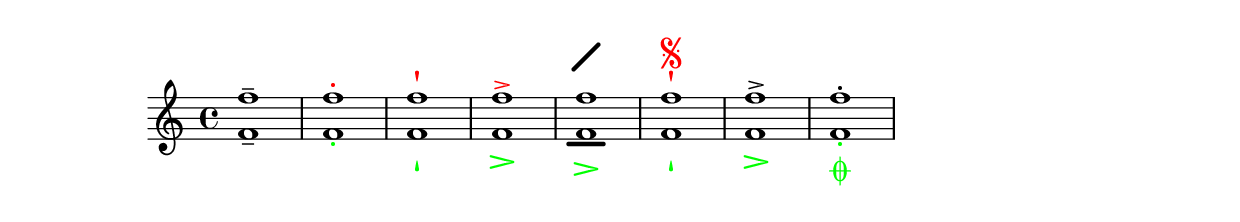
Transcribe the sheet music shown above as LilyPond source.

%% DO NOT EDIT this file manually; it was automatically
%% generated from the LilyPond Snippet Repository
%% (http://lsr.di.unimi.it).
%%
%% Make any changes in the LSR itself, or in
%% `Documentation/snippets/new/`, then run
%% `scripts/auxiliar/makelsr.pl`.
%%
%% This file is in the public domain.

\version "2.24.0"

\header {
  lsrtags = "scheme-language, tweaks-and-overrides"

  texidoc = "
Sometimes you may want to affect a single articulation-type. Although
it is always possible to use @code{\\tweak}, it might become tedious to
do so for every single sign of a whole score. The following shows how
to tweak articulations with a list of custom settings. One use-case
might be to create a style sheet.

With 2.16.2 and above it is possible to put the proposed function,
@code{\\customScripts}, into a @code{\\layout}-block.
"

  doctitle = "Overriding articulations by type"
} % begin verbatim


% Code by David Nalesnik and Thomas Morley

#(define (custom-script-tweaks ls)
  (lambda (grob)
    (let* ((type (ly:event-property
                    (ly:grob-property grob 'cause)
                    'articulation-type))
           (tweaks (assoc-ref ls type)))
      (if tweaks
          (for-each
            (lambda (x) (ly:grob-set-property! grob (car x) (cdr x)))
            tweaks)))))

customScripts =
#(define-music-function (settings) (list?)
#{
  \override Script.before-line-breaking =
    #(custom-script-tweaks settings)
#})

revertCustomScripts = \revert Script.before-line-breaking

%%%%%%%%%%%%%
% Example:
%%%%%%%%%%%%%

% Predefine a list of desired tweaks.
#(define my-settings-1
  '(
    (staccato . ((color . (1 0 0))
                 (padding . 0.5)))
    (accent . ((font-size . 0)
               (color . (1 0 0))))
    (tenuto . ((rotation . (45 0 0))
               (padding . 2)
               (font-size . 10)))
    (staccatissimo . ((padding . 1)
                      (color . (1 0 0))))
    (segno . ((font-size . 0)
              (color . (1 0 0))))
    ))

#(define my-settings-2
  '(
    (staccato . ((color . (0 1 0))))
    (accent . ((font-size . 4)
               (color . (0 1 0))
               (padding . 1.5)))
    (tenuto . ((font-size . 10)))
    (staccatissimo . ((padding . 2)
                      (color . (0 1 0))))
    (coda . ((color . (0 1 0))
             (padding . 1)))
    ))

one =
\relative c'' {
  f1--
  \customScripts #my-settings-1
  f-. f-! f-> f-- f-!\segno
  \revertCustomScripts
  f-> f-.
}

two =
\relative c' {
  f1--
  \customScripts #my-settings-2
  f-. f-! f-> f---> f-!
  f-> f-.\coda
}

\new Staff
  <<
    \new Voice { \voiceOne \one }
    \new Voice { \voiceTwo \two }
  >>
